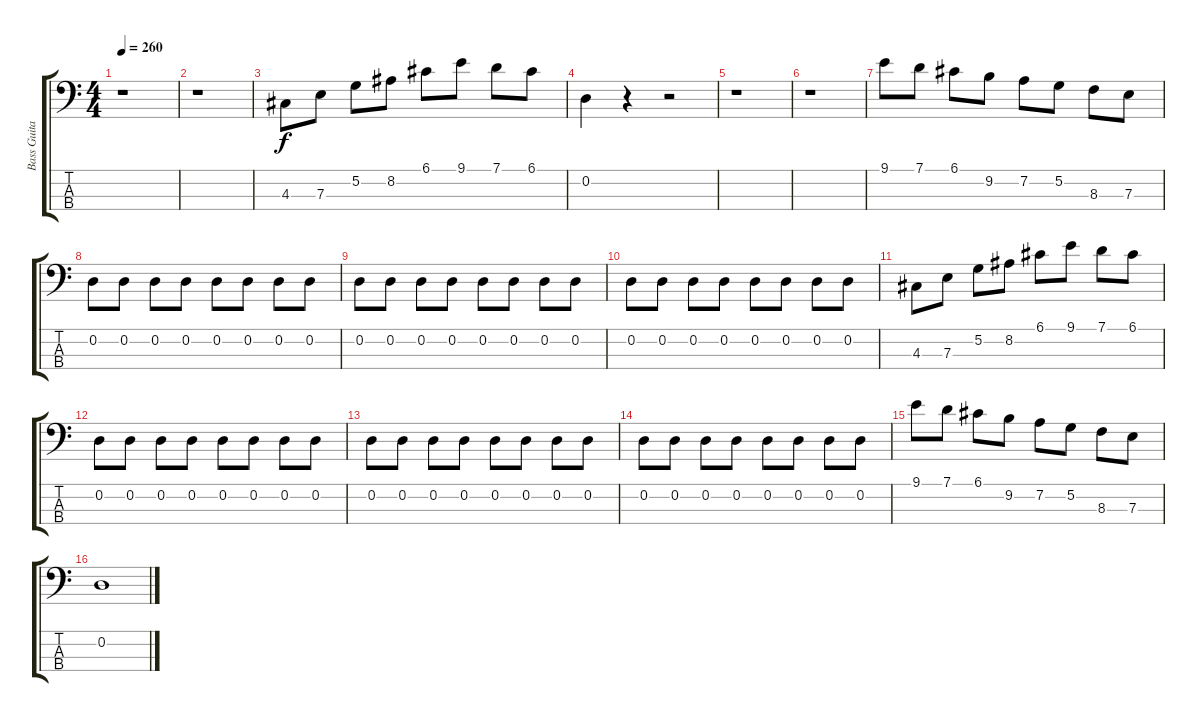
\track ("Bass Guitar" "Bass Guita") {instrument electricbassfinger}
\staff {score tabs}
\tuning (G2 D2 A1 E1) {hide}
\ts (4 4)
\tempo 260
\clef f4
\ks c
r.1{dy f} |
r.1 |
4.3.8 7.3.8 5.2.8 8.2.8 6.1.8 9.1.8 7.1.8 6.1.8 |
0.2.4 r.4 r.2 |
r.1 |
r.1 |
9.1.8 7.1.8 6.1.8 9.2.8 7.2.8 5.2.8 8.3.8 7.3.8 |
0.2.8 0.2.8 0.2.8 0.2.8 0.2.8 0.2.8 0.2.8 0.2.8 |
0.2.8 0.2.8 0.2.8 0.2.8 0.2.8 0.2.8 0.2.8 0.2.8 |
0.2.8 0.2.8 0.2.8 0.2.8 0.2.8 0.2.8 0.2.8 0.2.8 |
4.3.8 7.3.8 5.2.8 8.2.8 6.1.8 9.1.8 7.1.8 6.1.8 |
0.2.8 0.2.8 0.2.8 0.2.8 0.2.8 0.2.8 0.2.8 0.2.8 |
0.2.8 0.2.8 0.2.8 0.2.8 0.2.8 0.2.8 0.2.8 0.2.8 |
0.2.8 0.2.8 0.2.8 0.2.8 0.2.8 0.2.8 0.2.8 0.2.8 |
9.1.8 7.1.8 6.1.8 9.2.8 7.2.8 5.2.8 8.3.8 7.3.8 |
0.2.1
